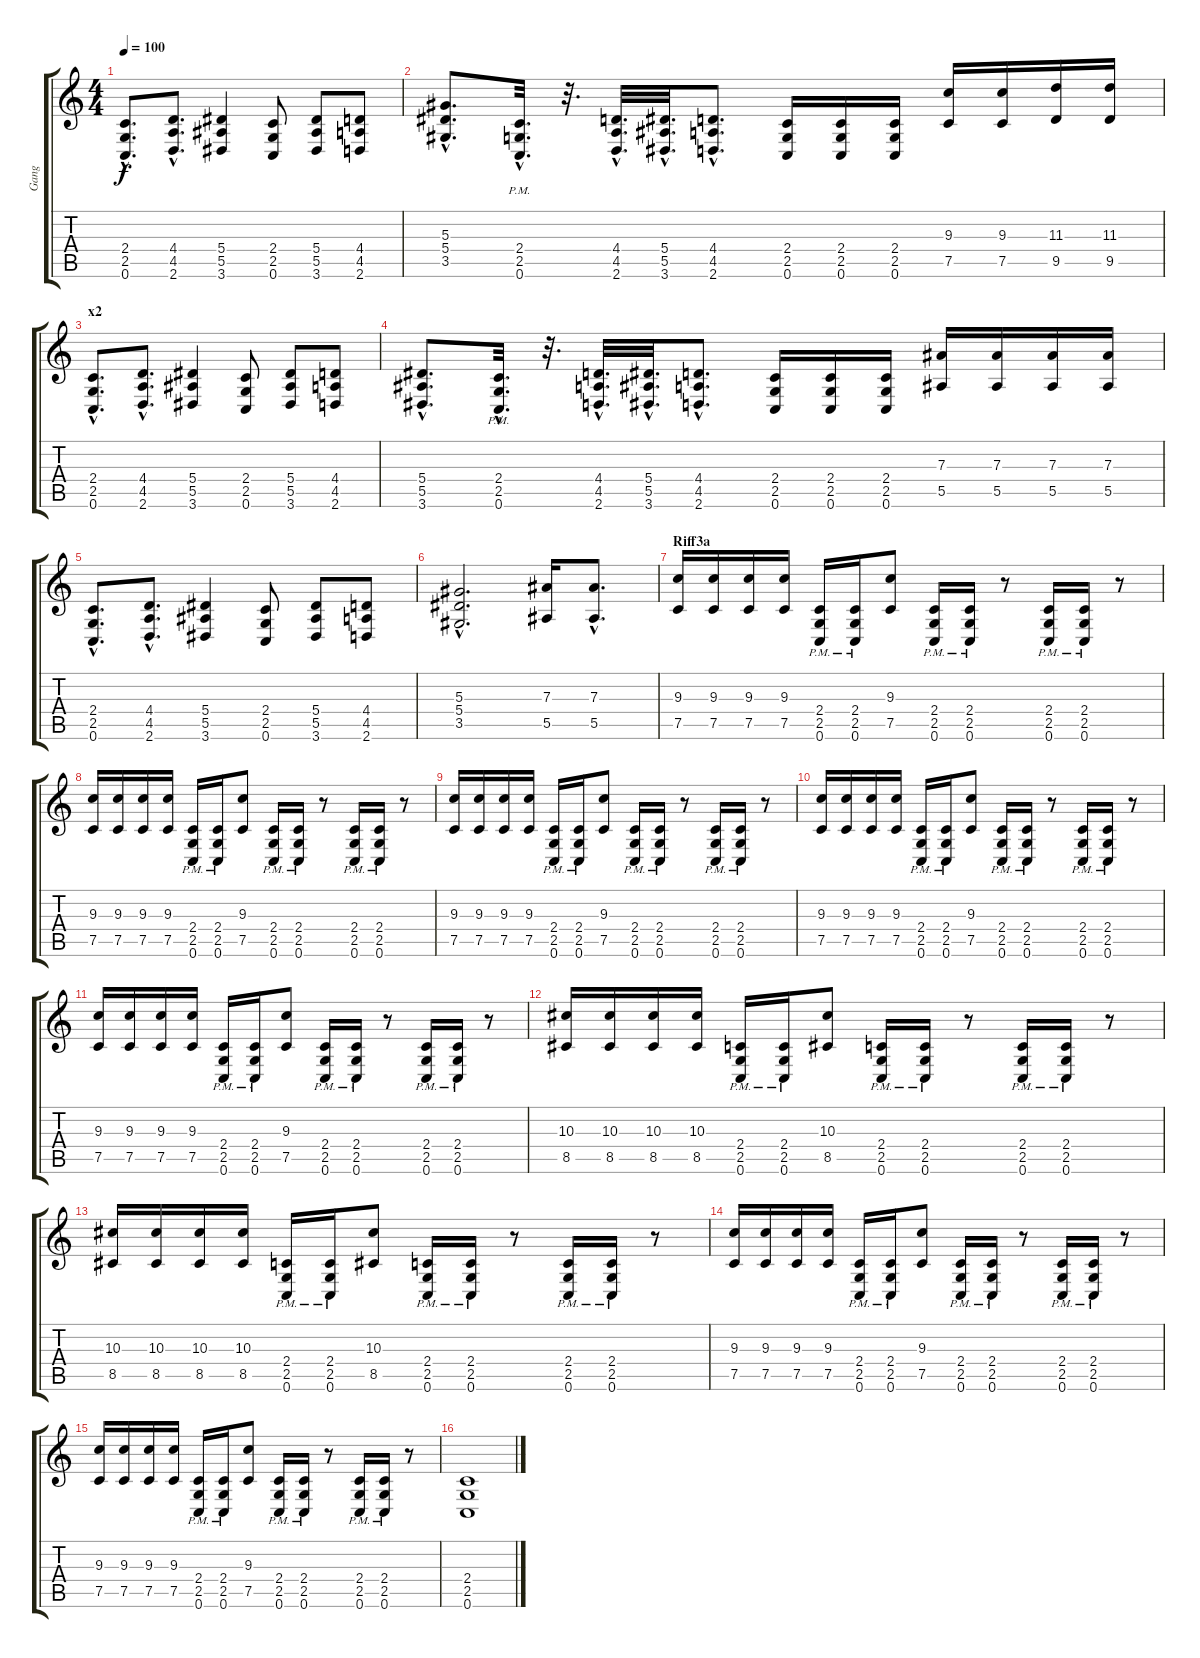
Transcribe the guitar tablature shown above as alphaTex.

\track ("Gang" "Gang") {instrument distortionguitar}
\staff {score tabs}
\tuning (C4 G3 Eb3 Bb2 F2 C2) {hide}
\ts (4 4)
\tempo 100
\clef g2
\ks c
(2.4{hac} 2.5{hac} 0.6{hac}).8{d dy f} (4.4{hac} 4.5{hac} 2.6{hac}).8{d} (5.4 5.5 3.6).4 (2.4 2.5 0.6).8 (5.4 5.5 3.6).8 (4.4 4.5 2.6).8 |
(5.3{hac} 5.4{hac} 3.5{hac}).8{d} (2.4{hac} 2.5{hac pm} 0.6{hac}).32{d} r.32{d} (4.4{hac} 4.5{hac} 2.6{hac}).32{d} (5.4{hac} 5.5{hac} 3.6{hac}).32{d} (4.4{hac} 4.5{hac} 2.6{hac}).8{d} (2.4 2.5 0.6).16 (2.4 2.5 0.6).16 (2.4 2.5 0.6).16 (9.3 7.5).16 (9.3 7.5).16 (11.3 9.5).16 (11.3 9.5).16 |
\section ("" "x2")
(2.4{hac} 2.5{hac} 0.6{hac}).8{d} (4.4{hac} 4.5{hac} 2.6{hac}).8{d} (5.4 5.5 3.6).4 (2.4 2.5 0.6).8 (5.4 5.5 3.6).8 (4.4 4.5 2.6).8 |
(5.4{hac} 5.5{hac} 3.6{hac}).8{d} (2.4{hac} 2.5{hac pm} 0.6{hac}).32{d} r.32{d} (4.4{hac} 4.5{hac} 2.6{hac}).32{d} (5.4{hac} 5.5{hac} 3.6{hac}).32{d} (4.4{hac} 4.5{hac} 2.6{hac}).8{d} (2.4 2.5 0.6).16 (2.4 2.5 0.6).16 (2.4 2.5 0.6).16 (7.3 5.5).16 (7.3 5.5).16 (7.3 5.5).16 (7.3 5.5).16 |
(2.4{hac} 2.5{hac} 0.6{hac}).8{d} (4.4{hac} 4.5{hac} 2.6{hac}).8{d} (5.4 5.5 3.6).4 (2.4 2.5 0.6).8 (5.4 5.5 3.6).8 (4.4 4.5 2.6).8 |
(5.3{hac} 5.4{hac} 3.5{hac}).2{d} (7.3 5.5).16 (7.3{hac} 5.5{hac}).8{d} |
\section ("" "Riff3a")
(9.3 7.5).16{instrument distortionguitar} (9.3 7.5).16 (9.3 7.5).16 (9.3 7.5).16 (2.4 2.5 0.6{pm}).16 (2.4 2.5 0.6{pm}).16 (9.3 7.5).8 (2.4 2.5{pm} 0.6).16 (2.4 2.5{pm} 0.6).16 r.8 (2.4 2.5{pm} 0.6).16 (2.4 2.5{pm} 0.6).16 r.8 |
(9.3 7.5).16 (9.3 7.5).16 (9.3 7.5).16 (9.3 7.5).16 (2.4 2.5 0.6{pm}).16 (2.4 2.5 0.6{pm}).16 (9.3 7.5).8 (2.4 2.5{pm} 0.6).16 (2.4 2.5{pm} 0.6).16 r.8 (2.4 2.5{pm} 0.6).16 (2.4 2.5{pm} 0.6).16 r.8 |
(9.3 7.5).16 (9.3 7.5).16 (9.3 7.5).16 (9.3 7.5).16 (2.4 2.5 0.6{pm}).16 (2.4 2.5 0.6{pm}).16 (9.3 7.5).8 (2.4 2.5{pm} 0.6).16 (2.4 2.5{pm} 0.6).16 r.8 (2.4 2.5{pm} 0.6).16 (2.4 2.5{pm} 0.6).16 r.8 |
(9.3 7.5).16 (9.3 7.5).16 (9.3 7.5).16 (9.3 7.5).16 (2.4 2.5 0.6{pm}).16 (2.4 2.5 0.6{pm}).16 (9.3 7.5).8 (2.4 2.5{pm} 0.6).16 (2.4 2.5{pm} 0.6).16 r.8 (2.4 2.5{pm} 0.6).16 (2.4 2.5{pm} 0.6).16 r.8 |
(9.3 7.5).16 (9.3 7.5).16 (9.3 7.5).16 (9.3 7.5).16 (2.4 2.5 0.6{pm}).16 (2.4 2.5 0.6{pm}).16 (9.3 7.5).8 (2.4 2.5{pm} 0.6).16 (2.4 2.5{pm} 0.6).16 r.8 (2.4 2.5{pm} 0.6).16 (2.4 2.5{pm} 0.6).16 r.8 |
(10.3 8.5).16 (10.3 8.5).16 (10.3 8.5).16 (10.3 8.5).16 (2.4 2.5 0.6{pm}).16 (2.4 2.5 0.6{pm}).16 (10.3 8.5).8 (2.4 2.5{pm} 0.6).16 (2.4 2.5{pm} 0.6).16 r.8 (2.4 2.5{pm} 0.6).16 (2.4 2.5{pm} 0.6).16 r.8 |
(10.3 8.5).16 (10.3 8.5).16 (10.3 8.5).16 (10.3 8.5).16 (2.4 2.5 0.6{pm}).16 (2.4 2.5 0.6{pm}).16 (10.3 8.5).8 (2.4 2.5{pm} 0.6).16 (2.4 2.5{pm} 0.6).16 r.8 (2.4 2.5{pm} 0.6).16 (2.4 2.5{pm} 0.6).16 r.8 |
(9.3 7.5).16 (9.3 7.5).16 (9.3 7.5).16 (9.3 7.5).16 (2.4 2.5 0.6{pm}).16 (2.4 2.5 0.6{pm}).16 (9.3 7.5).8 (2.4 2.5{pm} 0.6).16 (2.4 2.5{pm} 0.6).16 r.8 (2.4 2.5{pm} 0.6).16 (2.4 2.5{pm} 0.6).16 r.8 |
(9.3 7.5).16 (9.3 7.5).16 (9.3 7.5).16 (9.3 7.5).16 (2.4 2.5 0.6{pm}).16 (2.4 2.5 0.6{pm}).16 (9.3 7.5).8 (2.4 2.5{pm} 0.6).16 (2.4 2.5{pm} 0.6).16 r.8 (2.4 2.5{pm} 0.6).16 (2.4 2.5{pm} 0.6).16 r.8 |
(2.4 2.5 0.6).1
